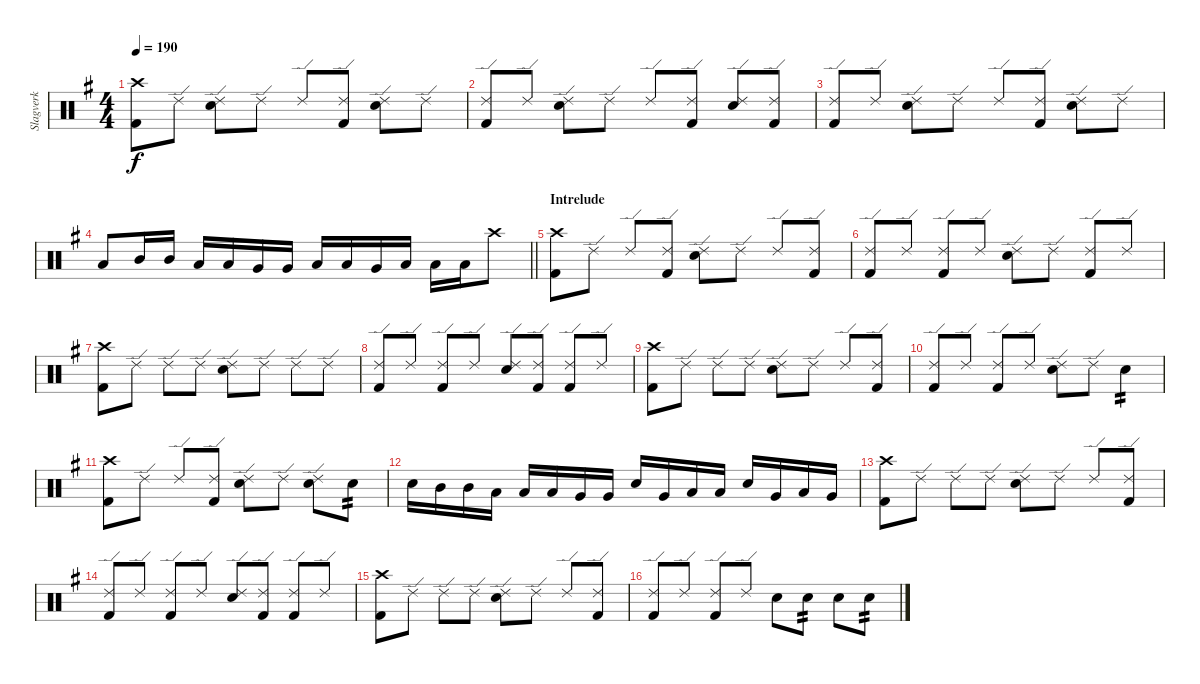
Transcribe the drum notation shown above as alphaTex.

\track ("Slagverk" "Slagverk") {instrument percussion}
\staff {score}
\articulation defaults
\ts (4 4)
\tempo 190
\clef neutral
\ks g
("Crash high (hit)" "Kick (hit) 2").8{dy f} "Ride (edge) 2".8 ("Ride (edge) 2" "Electric Snare (hit)").8 "Ride (edge) 2".8 "Ride (edge) 2".8 ("Ride (edge) 2" "Kick (hit) 2").8 ("Ride (edge) 2" "Electric Snare (hit)").8 "Ride (edge) 2".8 |
("Ride (edge) 2" "Kick (hit) 2").8 "Ride (edge) 2".8 ("Ride (edge) 2" "Electric Snare (hit)").8 "Ride (edge) 2".8 "Ride (edge) 2".8 ("Ride (edge) 2" "Kick (hit) 2").8 ("Ride (edge) 2" "Electric Snare (hit)").8 ("Ride (edge) 2" "Kick (hit) 2").8 |
("Ride (edge) 2" "Kick (hit) 2").8 "Ride (edge) 2".8 ("Ride (edge) 2" "Electric Snare (hit)").8 "Ride (edge) 2".8 "Ride (edge) 2".8 ("Ride (edge) 2" "Kick (hit) 2").8 ("Ride (edge) 2" "Electric Snare (hit)").8 "Ride (edge) 2".8 |
\barLineRight lightlight "Low Tom (hit)".8 "Mid Tom (hit)".16 "Mid Tom (hit)".16 "Low Tom (hit)".16 "Low Tom (hit)".16 "Very Low Tom (hit)".16 "Very Low Tom (hit)".16 "Low Tom (hit)".16 "Low Tom (hit)".16 "Very Low Tom (hit)".16 "Low Floor Tom (hit)".16 "Low Floor Tom (hit)".16 "Low Floor Tom (hit)".16 "Crash high (hit)".8
|
\section ("" "Intrelude")
("Crash high (hit)" "Kick (hit) 2").8 "Ride (edge) 2".8 "Ride (edge) 2".8 ("Ride (edge) 2" "Kick (hit) 2").8 ("Ride (edge) 2" "Electric Snare (hit)").8 "Ride (edge) 2".8 "Ride (edge) 2".8 ("Ride (edge) 2" "Kick (hit) 2").8 |
("Ride (edge) 2" "Kick (hit) 2").8 "Ride (edge) 2".8 ("Ride (edge) 2" "Kick (hit) 2").8 "Ride (edge) 2".8 ("Ride (edge) 2" "Electric Snare (hit)").8 "Ride (edge) 2".8 ("Ride (edge) 2" "Kick (hit) 2").8 "Ride (edge) 2".8 |
("Crash high (hit)" "Kick (hit) 2").8 "Ride (edge) 2".8 "Ride (edge) 2".8 "Ride (edge) 2".8 ("Ride (edge) 2" "Electric Snare (hit)").8 "Ride (edge) 2".8 "Ride (edge) 2".8 "Ride (edge) 2".8 |
("Ride (edge) 2" "Kick (hit) 2").8 "Ride (edge) 2".8 ("Ride (edge) 2" "Kick (hit) 2").8 "Ride (edge) 2".8 ("Ride (edge) 2" "Electric Snare (hit)").8 ("Ride (edge) 2" "Kick (hit) 2").8 ("Ride (edge) 2" "Kick (hit) 2").8 "Ride (edge) 2".8 |
("Crash high (hit)" "Kick (hit) 2").8 "Ride (edge) 2".8 "Ride (edge) 2".8 "Ride (edge) 2".8 ("Ride (edge) 2" "Electric Snare (hit)").8 "Ride (edge) 2".8 "Ride (edge) 2".8 ("Ride (edge) 2" "Kick (hit) 2").8 |
("Ride (edge) 2" "Kick (hit) 2").8 "Ride (edge) 2".8 ("Ride (edge) 2" "Kick (hit) 2").8 "Ride (edge) 2".8 ("Ride (edge) 2" "Electric Snare (hit)").8 "Ride (edge) 2".8 "Electric Snare (hit)".4{tp 2} |
("Crash high (hit)" "Kick (hit) 2").8 "Ride (edge) 2".8 "Ride (edge) 2".8 ("Ride (edge) 2" "Kick (hit) 2").8 ("Ride (edge) 2" "Electric Snare (hit)").8 "Ride (edge) 2".8 ("Ride (edge) 2" "Electric Snare (hit)").8 "Electric Snare (hit)".8{tp 2} |
"Electric Snare (hit)".16 "Mid Tom (hit)".16 "Mid Tom (hit)".16 "Low Tom (hit)".16 "Low Tom (hit)".16 "Low Tom (hit)".16 "Very Low Tom (hit)".16 "Very Low Tom (hit)".16 "Electric Snare (hit)".16 "Very Low Tom (hit)".16 "Low Floor Tom (hit)".16 "Low Floor Tom (hit)".16 "Electric Snare (hit)".16 "Very Low Tom (hit)".16 "Low Floor Tom (hit)".16 "Very Low Tom (hit)".16 |
("Crash high (hit)" "Kick (hit) 2").8 "Ride (edge) 2".8 "Ride (edge) 2".8 "Ride (edge) 2".8 ("Ride (edge) 2" "Electric Snare (hit)").8 "Ride (edge) 2".8 "Ride (edge) 2".8 ("Ride (edge) 2" "Kick (hit) 2").8 |
("Ride (edge) 2" "Kick (hit) 2").8 "Ride (edge) 2".8 ("Ride (edge) 2" "Kick (hit) 2").8 "Ride (edge) 2".8 ("Ride (edge) 2" "Electric Snare (hit)").8 ("Ride (edge) 2" "Kick (hit) 2").8 ("Ride (edge) 2" "Kick (hit) 2").8 "Ride (edge) 2".8 |
("Crash high (hit)" "Kick (hit) 2").8 "Ride (edge) 2".8 "Ride (edge) 2".8 "Ride (edge) 2".8 ("Ride (edge) 2" "Electric Snare (hit)").8 "Ride (edge) 2".8 "Ride (edge) 2".8 ("Ride (edge) 2" "Kick (hit) 2").8 |
("Ride (edge) 2" "Kick (hit) 2").8 "Ride (edge) 2".8 ("Ride (edge) 2" "Kick (hit) 2").8 "Ride (edge) 2".8 "Electric Snare (hit)".8 "Electric Snare (hit)".8{tp 2} "Electric Snare (hit)".8 "Electric Snare (hit)".8{tp 2}
